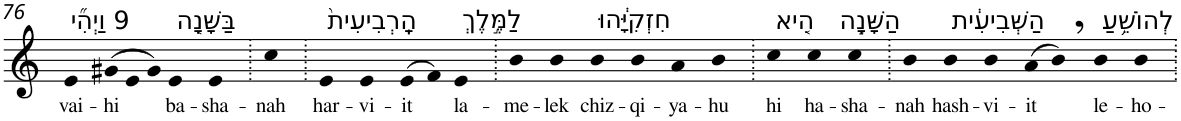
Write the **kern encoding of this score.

**kern	**text
*part1	*part1
*staff1	*staff1
*I"Piano	*
*I'Pno	*
!!LO:PB:g=z
*clefG2	*
*k[]	*
=76	=76
!LO:TX:a:t=9 וַיְהִ֞י	!
!	!LO:LY:b
4e	vai-
*Xtuplet	*
!	!LO:LY:b
(>12g#X	-hi
12e	.
12g#)	.
!LO:TX:a:t=בַּשָּׁנָ֤ה	!
!	!LO:LY:b
4e	ba-
!	!LO:LY:b
4e	-sha-
=77.	=77.
!	!LO:LY:b
4cc	-nah
=78.	=78.
!LO:TX:a:t=הָֽרְבִיעִית֙	!
!	!LO:LY:b
4e	har-
!	!LO:LY:b
4e	-vi-
!	!LO:LY:b
(>8e	-it
8f)	.
!LO:TX:a:t=לַמֶּ֣לֶךְ	!
!	!LO:LY:b
4e	la-
=79.	=79.
!	!LO:LY:b
4b	-me-
!	!LO:LY:b
4b	-lek
!LO:TX:a:t=חִזְקִיָּ֔הוּ	!
!	!LO:LY:b
4b	chiz-
!	!LO:LY:b
4b	-qi-
!	!LO:LY:b
4a	-ya-
!	!LO:LY:b
4b	-hu
=80.	=80.
!LO:TX:a:t=הִ֚יא	!
!	!LO:LY:b
4cc	hi
!LO:TX:a:t=הַשָּׁנָ֣ה	!
!	!LO:LY:b
4cc	ha-
!	!LO:LY:b
4cc	-sha-
=81.	=81.
!	!LO:LY:b
4b	-nah
!LO:TX:a:t=הַשְּׁבִיעִ֔ית	!
!	!LO:LY:b
4b	hash-
!	!LO:LY:b
4b	-vi-
!	!LO:LY:b
(>8a	-it
8b,)	.
!LO:TX:a:t=לְהוֹשֵׁ֥עַ	!
!	!LO:LY:b
4b	le-
!	!LO:LY:b
4b	-ho-
=.	=.
*-	*-
